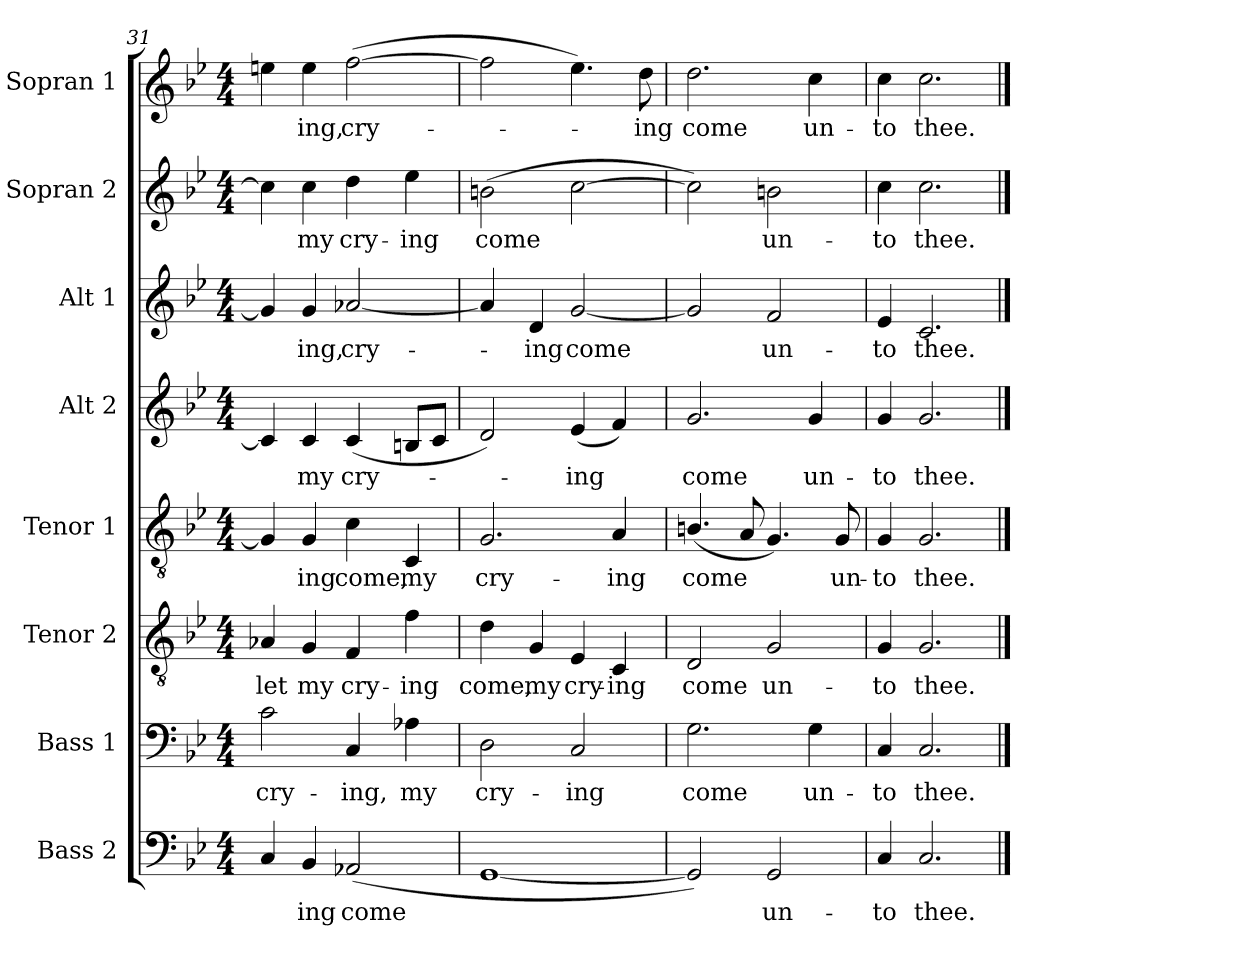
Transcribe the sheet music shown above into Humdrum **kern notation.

**kern	**text	**kern	**text	**kern	**text	**kern	**text	**kern	**text	**kern	**text	**kern	**text	**kern	**text
*part8	*part8	*part7	*part7	*part6	*part6	*part5	*part5	*part4	*part4	*part3	*part3	*part2	*part2	*part1	*part1
*staff8	*staff8	*staff7	*staff7	*staff6	*staff6	*staff5	*staff5	*staff4	*staff4	*staff3	*staff3	*staff2	*staff2	*staff1	*staff1
*I"Bass 2	*	*I"Bass 1	*	*I"Tenor 2	*	*I"Tenor 1	*	*I"Alt 2	*	*I"Alt 1	*	*I"Sopran 2	*	*I"Sopran 1	*
*I'B2	*	*I'B1	*	*I'T2	*	*I'T1	*	*I'A2	*	*I'A1	*	*I'S2	*	*I'S1	*
*clefF4	*	*clefF4	*	*clefGv2	*	*clefGv2	*	*clefG2	*	*clefG2	*	*clefG2	*	*clefG2	*
*k[b-e-]	*	*k[b-e-]	*	*k[b-e-]	*	*k[b-e-]	*	*k[b-e-]	*	*k[b-e-]	*	*k[b-e-]	*	*k[b-e-]	*
*M4/4	*	*M4/4	*	*M4/4	*	*M4/4	*	*M4/4	*	*M4/4	*	*M4/4	*	*M4/4	*
=31	=31	=31	=31	=31	=31	=31	=31	=31	=31	=31	=31	=31	=31	=31	=31
!	!	!	!LO:LY:b	!	!LO:LY:b	!	!	!	!	!	!	!	!	!	!
4C/	.	2c\	cry-	4A-X/	let	4G/]	.	4c/]	.	4g/]	.	4cc\]	.	4een\	.
!	!LO:LY:b	!	!	!	!LO:LY:b	!	!LO:LY:b	!	!LO:LY:b	!	!LO:LY:b	!	!LO:LY:b	!	!LO:LY:b
4BB-/	-ing	.	.	4G/	my	4G/	-ing	4c/	my	4g/	-ing,	4cc\	my	4ee\	-ing,
!	!LO:LY:b	!	!LO:LY:b	!	!LO:LY:b	!	!LO:LY:b	!	!LO:LY:b	!	!LO:LY:b	!	!LO:LY:b	!	!LO:LY:b
(>2AA-X/	come	4C/	-ing,	4F/	cry-	4c\	come,	(<4c/	cry-	[2a-X/	cry-	4dd\	cry-	(>[2ff\	cry-
!	!	!	!LO:LY:b	!	!LO:LY:b	!	!LO:LY:b	!	!	!	!	!	!LO:LY:b	!	!
.	.	4A-X\	my	4f\	-ing	4C/	my	8Bn/L	.	.	.	4ee-\	-ing	.	.
.	.	.	.	.	.	.	.	8c/J	.	.	.	.	.	.	.
!!LO:LB:g=z
=32	=32	=32	=32	=32	=32	=32	=32	=32	=32	=32	=32	=32	=32	=32	=32
!	!	!	!LO:LY:b	!	!LO:LY:b	!	!LO:LY:b	!	!	!	!	!	!LO:LY:b	!	!
[1GG	.	2D\	cry-	4d\	come,	2.G/	cry-	2d/)	.	4a-/]	.	(>2bn\	come	2ff\]	.
!	!	!	!	!	!LO:LY:b	!	!	!	!	!	!LO:LY:b	!	!	!	!
.	.	.	.	4G/	my	.	.	.	.	4d/	-ing	.	.	.	.
!	!	!	!LO:LY:b	!	!LO:LY:b	!	!	!	!LO:LY:b	!	!LO:LY:b	!	!	!	!
.	.	2C/	-ing	4E-/	cry-	.	.	(<4e-/	-ing	[2g/	come	[2cc\	.	4.ee-\)	.
!	!	!	!	!	!LO:LY:b	!	!LO:LY:b	!	!	!	!	!	!	!	!
.	.	.	.	4C/	-ing	4A/	-ing	4f/)	.	.	.	.	.	.	.
!	!	!	!	!	!	!	!	!	!	!	!	!	!	!	!LO:LY:b
.	.	.	.	.	.	.	.	.	.	.	.	.	.	8dd\	-ing
=33	=33	=33	=33	=33	=33	=33	=33	=33	=33	=33	=33	=33	=33	=33	=33
!	!	!	!LO:LY:b	!	!LO:LY:b	!	!LO:LY:b	!	!LO:LY:b	!	!	!	!	!	!LO:LY:b
2GG/])	.	2.G\	come	2D/	-come	(<4.Bn/	come	2.g/	come	2g/]	.	2cc\])	.	2.dd\	come
.	.	.	.	.	.	8A/	.	.	.	.	.	.	.	.	.
!	!LO:LY:b	!	!	!	!LO:LY:b	!	!	!	!	!	!LO:LY:b	!	!LO:LY:b	!	!
2GG/	un-	.	.	2G/	un-	4.G/)	.	.	.	2f/	un-	2bn\	un-	.	.
!	!	!	!LO:LY:b	!	!	!	!	!	!LO:LY:b	!	!	!	!	!	!LO:LY:b
.	.	4G\	un-	.	.	.	.	4g/	un-	.	.	.	.	4cc\	un-
!	!	!	!	!	!	!	!LO:LY:b	!	!	!	!	!	!	!	!
.	.	.	.	.	.	8G/	un-	.	.	.	.	.	.	.	.
=34	=34	=34	=34	=34	=34	=34	=34	=34	=34	=34	=34	=34	=34	=34	=34
!	!LO:LY:b	!	!LO:LY:b	!	!LO:LY:b	!	!LO:LY:b	!	!LO:LY:b	!	!LO:LY:b	!	!LO:LY:b	!	!LO:LY:b
4C/	to	4C/	-to	4G/	to	4G/	-to	4g/	to	4e-/	-to	4cc\	to	4cc\	-to
!	!LO:LY:b	!	!LO:LY:b	!	!LO:LY:b	!	!LO:LY:b	!	!LO:LY:b	!	!LO:LY:b	!	!LO:LY:b	!	!LO:LY:b
2.C/	thee.	2.C/	thee.	2.G/	thee.	2.G/	thee.	2.g/	thee.	2.c/	thee.	2.cc\	thee.	2.cc\	thee.
==	==	==	==	==	==	==	==	==	==	==	==	==	==	==	==
*-	*-	*-	*-	*-	*-	*-	*-	*-	*-	*-	*-	*-	*-	*-	*-
